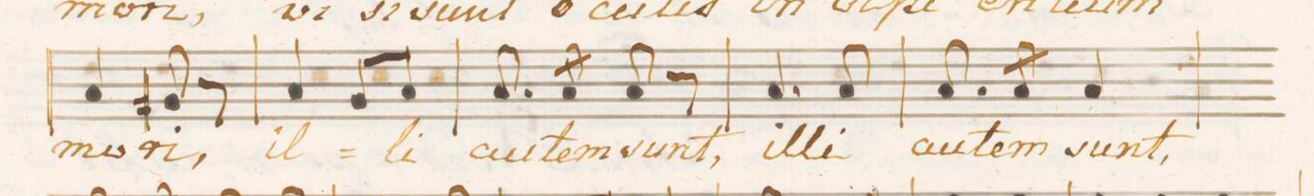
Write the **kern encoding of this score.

**kern	**text	**dynam
*I"Tenore.	*	*
*clefC4	*	*
*k[f#]	*	*
*M2/4	*	*
4G/	mo-	.
8F#X/	-ri,	.
8r	.	.
=33	=33	=33
4G/	il-	.
8F#/L	.	.
8G/J	-li	.
=34	=34	=34
8.G/	au-	.
16G/	-tem	.
8G/	sunt,	.
8r	.	.
=35	=35	=35
4.G/	il-	.
8G/	-li	.
=36	=36	=36
8.G/	au-	.
16G/	-tem	.
4G/	sunt,	.
=37	=37	=37
*-	*-	*-
